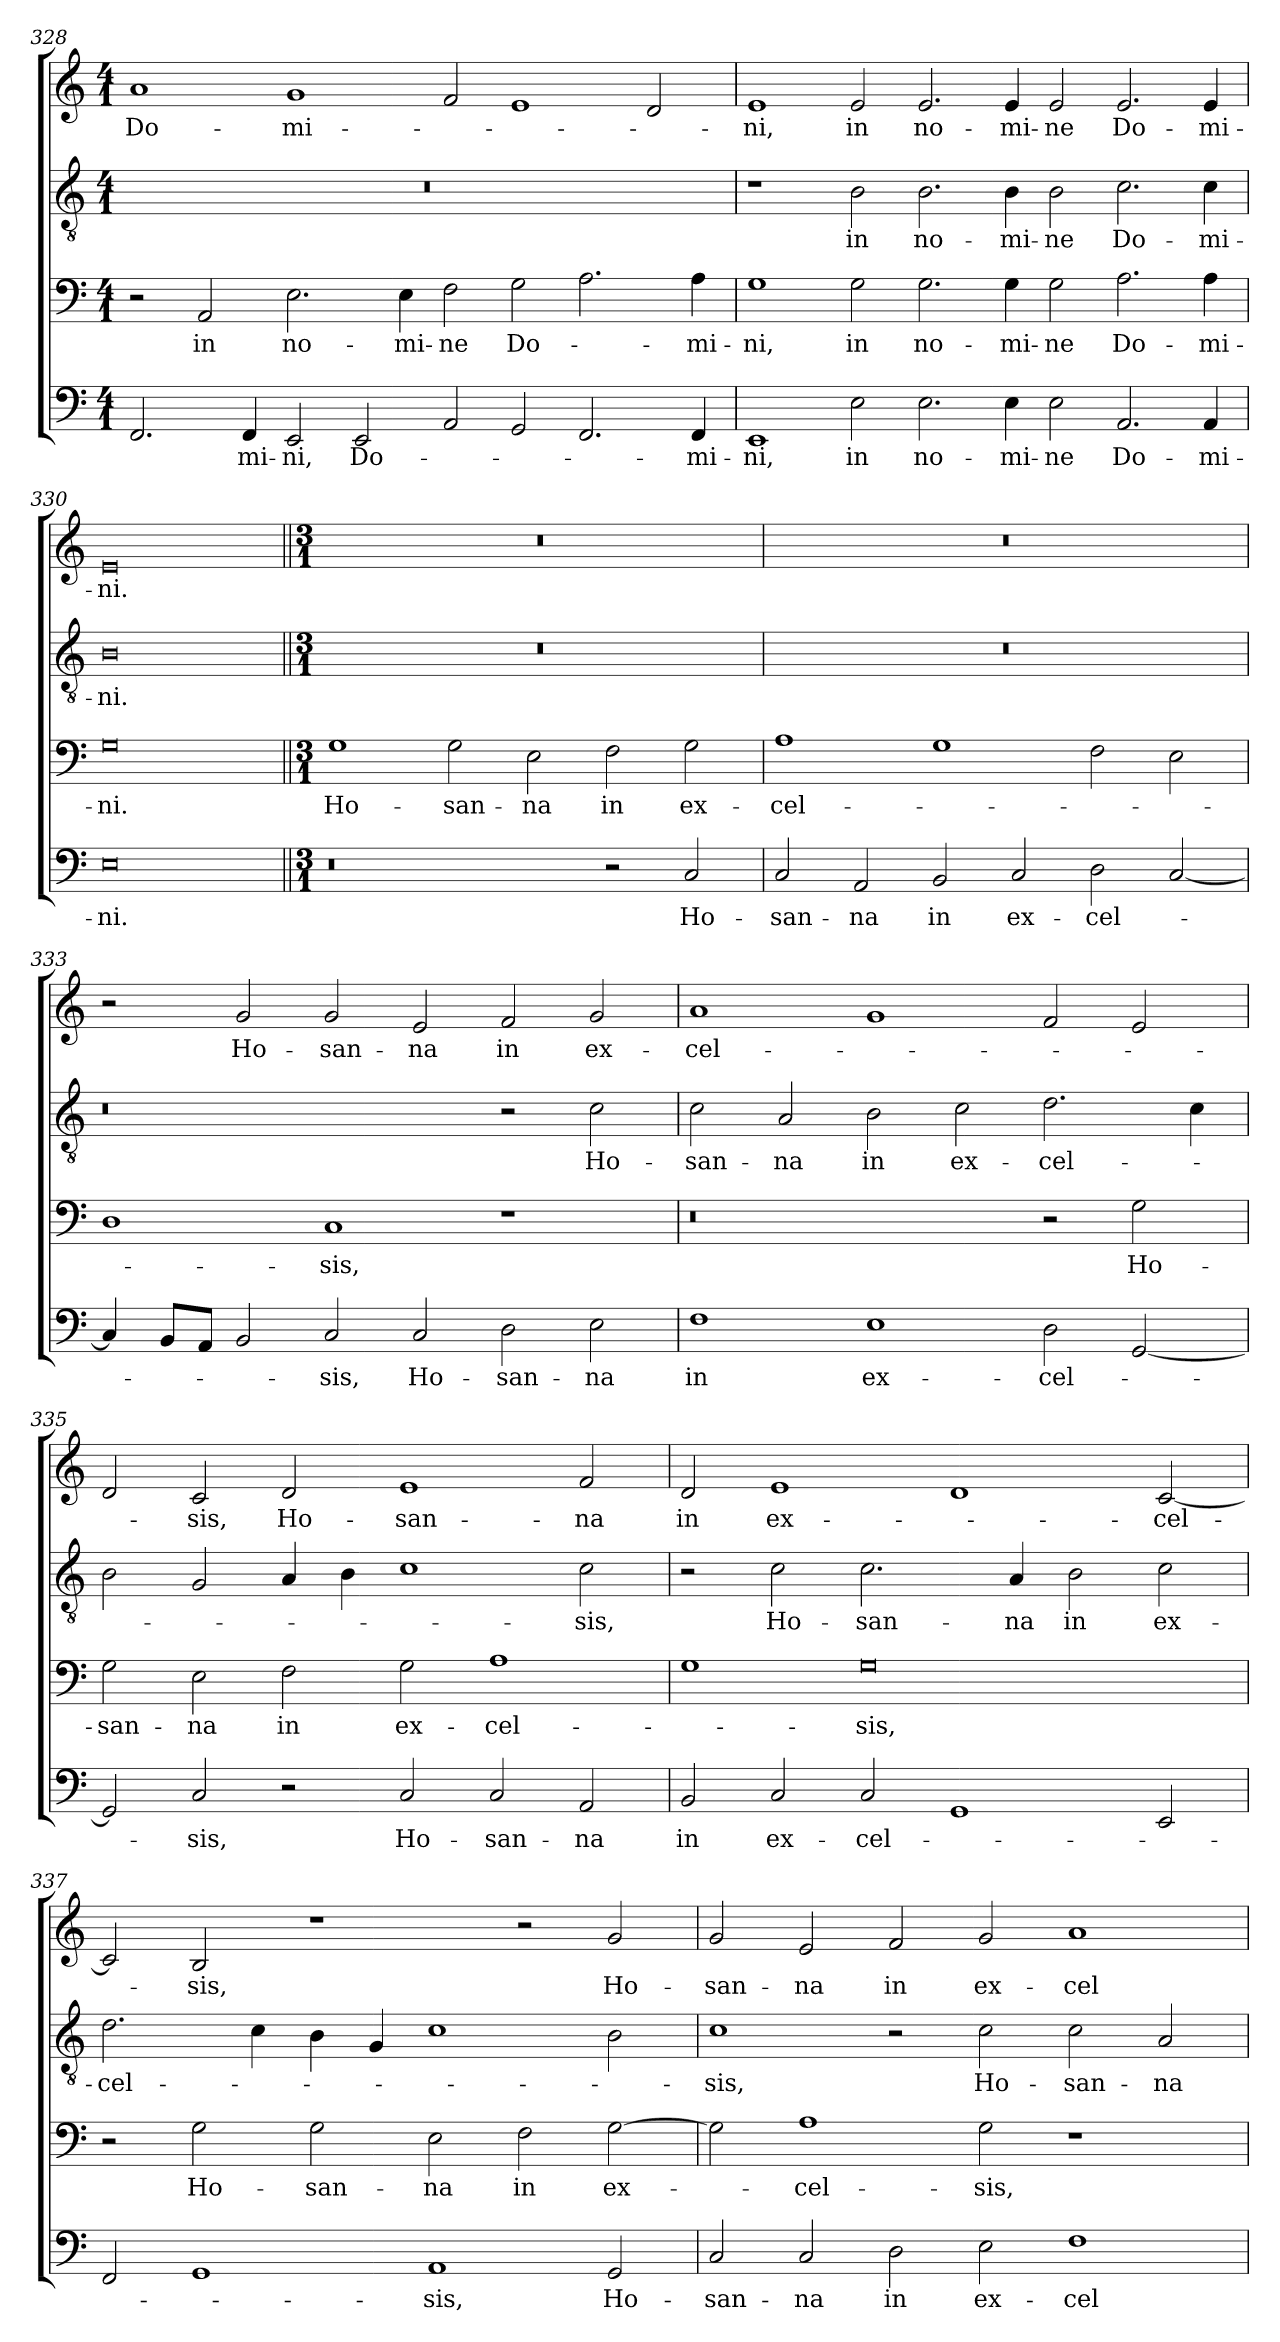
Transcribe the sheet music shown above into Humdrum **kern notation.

**kern	**text	**kern	**text	**kern	**text	**kern	**text
*part4	*part4	*part3	*part3	*part2	*part2	*part1	*part1
*staff4	*staff4	*staff3	*staff3	*staff2	*staff2	*staff1	*staff1
!!LO:LB:g=z
*clefF4	*	*clefF4	*	*clefGv2	*	*clefG2	*
*k[]	*	*k[]	*	*k[]	*	*k[]	*
*C:	*	*C:	*	*C:	*	*C:	*
*M4/1	*	*M4/1	*	*M4/1	*	*M4/1	*
=328	=328	=328	=328	=328	=328	=328	=328
!	!	!	!	!	!	!	!LO:LY:b
2.FF/	.	2r	.	00r	.	1a	Do-
!	!	!	!LO:LY:b	!	!	!	!
.	.	2AA/	in	.	.	.	.
!	!LO:LY:b	!	!	!	!	!	!
4FF/	-mi-	.	.	.	.	.	.
!	!LO:LY:b	!	!LO:LY:b	!	!	!	!LO:LY:b
2EE/	-ni,	2.E\	no-	.	.	1g	-mi-
!	!LO:LY:b	!	!	!	!	!	!
2EE/	Do-	.	.	.	.	.	.
!	!	!	!LO:LY:b	!	!	!	!
.	.	4E\	-mi-	.	.	.	.
!	!	!	!LO:LY:b	!	!	!	!
2AA/	.	2F\	-ne	.	.	2f/	.
!	!	!	!LO:LY:b	!	!	!	!
2GG/	.	2G\	Do-	.	.	1e	.
2.FF/	.	2.A\	.	.	.	.	.
.	.	.	.	.	.	2d/	.
!	!LO:LY:b	!	!LO:LY:b	!	!	!	!
4FF/	-mi-	4A\	-mi-	.	.	.	.
=329	=329	=329	=329	=329	=329	=329	=329
!	!LO:LY:b	!	!LO:LY:b	!	!	!	!LO:LY:b
1EE	-ni,	1G	-ni,	1r	.	1e	-ni,
!	!LO:LY:b	!	!LO:LY:b	!	!LO:LY:b	!	!LO:LY:b
2E\	in	2G\	in	2B\	in	2e/	in
!	!LO:LY:b	!	!LO:LY:b	!	!LO:LY:b	!	!LO:LY:b
2.E\	no-	2.G\	no-	2.B\	no-	2.e/	no-
!	!LO:LY:b	!	!LO:LY:b	!	!LO:LY:b	!	!LO:LY:b
4E\	-mi-	4G\	-mi-	4B\	-mi-	4e/	-mi-
!	!LO:LY:b	!	!LO:LY:b	!	!LO:LY:b	!	!LO:LY:b
2E\	-ne	2G\	-ne	2B\	-ne	2e/	-ne
!	!LO:LY:b	!	!LO:LY:b	!	!LO:LY:b	!	!LO:LY:b
2.AA/	Do-	2.A\	Do-	2.c\	Do-	2.e/	Do-
!	!LO:LY:b	!	!LO:LY:b	!	!LO:LY:b	!	!LO:LY:b
4AA/	-mi-	4A\	-mi-	4c\	-mi-	4e/	-mi-
=330	=330	=330	=330	=330	=330	=330	=330
!	!LO:LY:b	!	!LO:LY:b	!	!LO:LY:b	!	!LO:LY:b
0E	-ni.	0G	-ni.	0B	-ni.	0e	-ni.
!!LO:LB:g=z
=331||	=331||	=331||	=331||	=331||	=331||	=331||	=331||
*M3/1	*	*M3/1	*	*M3/1	*	*M3/1	*
!	!	!	!LO:LY:b	!	!	!	!
0r	.	1G	Ho-	0.r	.	0.r	.
!	!	!	!LO:LY:b	!	!	!	!
.	.	2G\	-san-	.	.	.	.
!	!	!	!LO:LY:b	!	!	!	!
.	.	2E\	-na	.	.	.	.
!	!	!	!LO:LY:b	!	!	!	!
2r	.	2F\	in	.	.	.	.
!	!LO:LY:b	!	!LO:LY:b	!	!	!	!
2C/	Ho-	2G\	ex-	.	.	.	.
=332	=332	=332	=332	=332	=332	=332	=332
!	!LO:LY:b	!	!LO:LY:b	!	!	!	!
2C/	-san-	1A	-cel-	0.r	.	0.r	.
!	!LO:LY:b	!	!	!	!	!	!
2AA/	-na	.	.	.	.	.	.
!	!LO:LY:b	!	!	!	!	!	!
2BB/	in	1G	.	.	.	.	.
!	!LO:LY:b	!	!	!	!	!	!
2C/	ex-	.	.	.	.	.	.
!	!LO:LY:b	!	!	!	!	!	!
2D\	-cel-	2F\	.	.	.	.	.
[2C/	.	2E\	.	.	.	.	.
=333	=333	=333	=333	=333	=333	=333	=333
4C/]	.	1D	.	0r	.	2r	.
8BB/L	.	.	.	.	.	.	.
8AA/J	.	.	.	.	.	.	.
!	!	!	!	!	!	!	!LO:LY:b
2BB/	.	.	.	.	.	2g/	Ho-
!	!LO:LY:b	!	!LO:LY:b	!	!	!	!LO:LY:b
2C/	-sis,	1C	-sis,	.	.	2g/	-san-
!	!LO:LY:b	!	!	!	!	!	!LO:LY:b
2C/	Ho-	.	.	.	.	2e/	-na
!	!LO:LY:b	!	!	!	!	!	!LO:LY:b
2D\	-san-	1r	.	2r	.	2f/	in
!	!LO:LY:b	!	!	!	!LO:LY:b	!	!LO:LY:b
2E\	-na	.	.	2c\	Ho-	2g/	ex-
!!LO:PB:g=z
=334	=334	=334	=334	=334	=334	=334	=334
!	!LO:LY:b	!	!	!	!LO:LY:b	!	!LO:LY:b
1F	in	0r	.	2c\	-san-	1a	-cel-
!	!	!	!	!	!LO:LY:b	!	!
.	.	.	.	2A/	-na	.	.
!	!LO:LY:b	!	!	!	!LO:LY:b	!	!
1E	ex-	.	.	2B\	in	1g	.
!	!	!	!	!	!LO:LY:b	!	!
.	.	.	.	2c\	ex-	.	.
!	!LO:LY:b	!	!	!	!LO:LY:b	!	!
2D\	-cel-	2r	.	2.d\	-cel-	2f/	.
!	!	!	!LO:LY:b	!	!	!	!
[2GG/	.	2G\	Ho-	.	.	2e/	.
.	.	.	.	4c\	.	.	.
=335	=335	=335	=335	=335	=335	=335	=335
!	!	!	!LO:LY:b	!	!	!	!
2GG/]	.	2G\	-san-	2B\	.	2d/	.
!	!LO:LY:b	!	!LO:LY:b	!	!	!	!LO:LY:b
2C/	-sis,	2E\	-na	2G/	.	2c/	-sis,
!	!	!	!LO:LY:b	!	!	!	!LO:LY:b
2r	.	2F\	in	4A/	.	2d/	Ho-
.	.	.	.	4B\	.	.	.
!	!LO:LY:b	!	!LO:LY:b	!	!	!	!LO:LY:b
2C/	Ho-	2G\	ex-	1c	.	1e	-san-
!	!LO:LY:b	!	!LO:LY:b	!	!	!	!
2C/	-san-	1A	-cel-	.	.	.	.
!	!LO:LY:b	!	!	!	!LO:LY:b	!	!LO:LY:b
2AA/	-na	.	.	2c\	-sis,	2f/	-na
=336	=336	=336	=336	=336	=336	=336	=336
!	!LO:LY:b	!	!	!	!	!	!LO:LY:b
2BB/	in	1G	.	2r	.	2d/	in
!	!LO:LY:b	!	!	!	!LO:LY:b	!	!LO:LY:b
2C/	ex-	.	.	2c\	Ho-	1e	ex-
!	!LO:LY:b	!	!LO:LY:b	!	!LO:LY:b	!	!
2C/	-cel-	0G	-sis,	2.c\	-san-	.	.
1GG	.	.	.	.	.	1d	.
!	!	!	!	!	!LO:LY:b	!	!
.	.	.	.	4A/	-na	.	.
!	!	!	!	!	!LO:LY:b	!	!
.	.	.	.	2B\	in	.	.
!	!	!	!	!	!LO:LY:b	!	!LO:LY:b
2EE/	.	.	.	2c\	ex-	[2c/	-cel-
!!LO:LB:g=z
=337	=337	=337	=337	=337	=337	=337	=337
!	!	!	!	!	!LO:LY:b	!	!
2FF/	.	2r	.	2.d\	-cel-	2c/]	.
!	!	!	!LO:LY:b	!	!	!	!LO:LY:b
1GG	.	2G\	Ho-	.	.	2B/	-sis,
.	.	.	.	4c\	.	.	.
!	!	!	!LO:LY:b	!	!	!	!
.	.	2G\	-san-	4B\	.	1r	.
.	.	.	.	4G/	.	.	.
!	!LO:LY:b	!	!LO:LY:b	!	!	!	!
1AA	-sis,	2E\	-na	1c	.	.	.
!	!	!	!LO:LY:b	!	!	!	!
.	.	2F\	in	.	.	2r	.
!	!LO:LY:b	!	!LO:LY:b	!	!	!	!LO:LY:b
2GG/	Ho-	[2G\	ex-	2B\	.	2g/	Ho-
=338	=338	=338	=338	=338	=338	=338	=338
!	!LO:LY:b	!	!	!	!LO:LY:b	!	!LO:LY:b
2C/	-san-	2G\]	.	1c	-sis,	2g/	-san-
!	!LO:LY:b	!	!LO:LY:b	!	!	!	!LO:LY:b
2C/	-na	1A	-cel-	.	.	2e/	-na
!	!LO:LY:b	!	!	!	!	!	!LO:LY:b
2D\	in	.	.	2r	.	2f/	in
!	!LO:LY:b	!	!LO:LY:b	!	!LO:LY:b	!	!LO:LY:b
2E\	ex-	2G\	-sis,	2c\	Ho-	2g/	ex-
!	!LO:LY:b	!	!	!	!LO:LY:b	!	!LO:LY:b
1F	-cel-	1r	.	2c\	-san-	1a	-cel-
!	!	!	!	!	!LO:LY:b	!	!
.	.	.	.	2A/	-na	.	.
=	=	=	=	=	=	=	=
*-	*-	*-	*-	*-	*-	*-	*-
